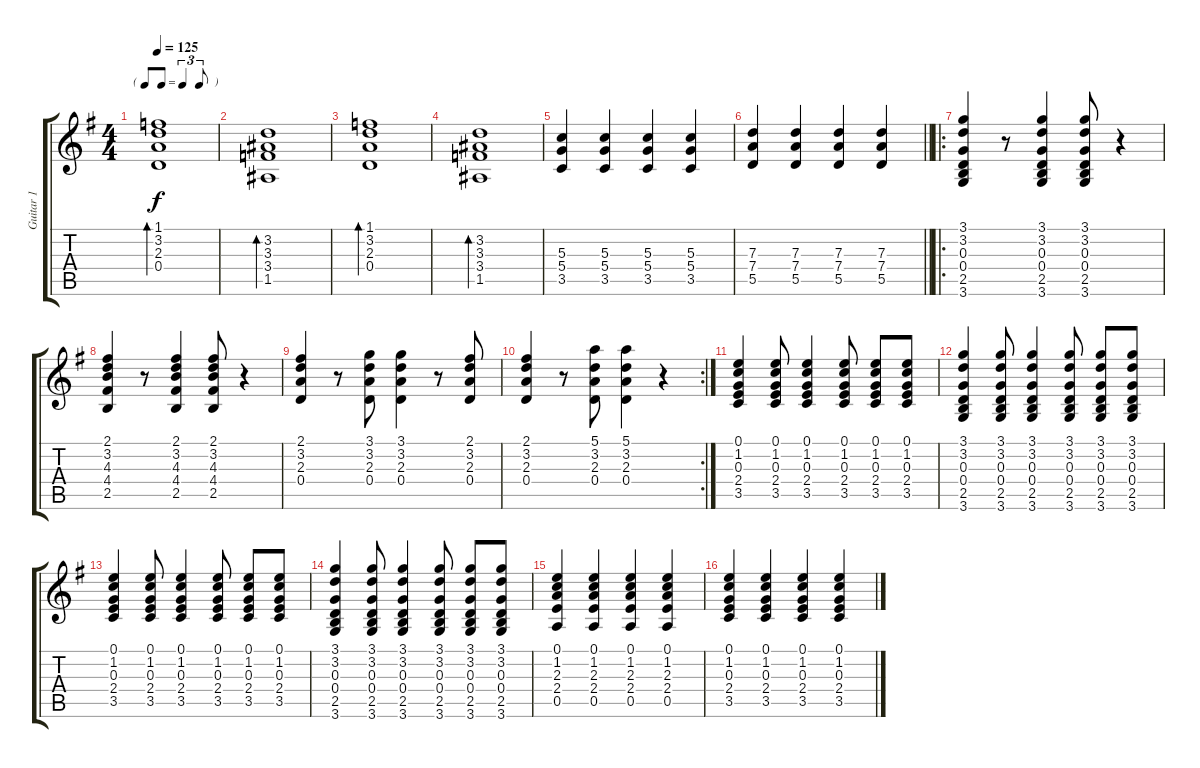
\track ("Guitar 1" "Guitar 1") {instrument overdrivenguitar}
\staff {score tabs}
\tuning (E4 B3 G3 D3 A2 E2) {hide}
\ts (4 4)
\tf triplet8th
\tempo 125
\clef g2
\ks g
(1.1 3.2 2.3 0.4).1{bd 30 dy f} |
(3.2 3.3 3.4 1.5).1{bd 30} |
(1.1 3.2 2.3 0.4).1{bd 30} |
(3.2 3.3 3.4 1.5).1{bd 30} |
(5.3 5.4 3.5).4 (5.3 5.4 3.5).4 (5.3 5.4 3.5).4 (5.3 5.4 3.5).4 |
\barLineRight lightlight
(7.3 7.4 5.5).4 (7.3 7.4 5.5).4 (7.3 7.4 5.5).4 (7.3 7.4 5.5).4 |
\ro
(3.1 3.2 0.3 0.4 2.5 3.6).4 r.8 (3.1 3.2 0.3 0.4 2.5 3.6).4 (3.1 3.2 0.3 0.4 2.5 3.6).8 r.4 |
(2.1 3.2 4.3 4.4 2.5).4 r.8 (2.1 3.2 4.3 4.4 2.5).4 (2.1 3.2 4.3 4.4 2.5).8 r.4 |
(2.1 3.2 2.3 0.4).4 r.8 (3.1 3.2 2.3 0.4).8 (3.1 3.2 2.3 0.4).4 r.8 (2.1 3.2 2.3 0.4).8 |
\rc 2
(2.1 3.2 2.3 0.4).4 r.8 (5.1 3.2 2.3 0.4).8 (5.1 3.2 2.3 0.4).4 r.4 |
(0.1 1.2 0.3 2.4 3.5).4 (0.1 1.2 0.3 2.4 3.5).8 (0.1 1.2 0.3 2.4 3.5).4 (0.1 1.2 0.3 2.4 3.5).8 (0.1 1.2 0.3 2.4 3.5).8 (0.1 1.2 0.3 2.4 3.5).8 |
(3.1 3.2 0.3 0.4 2.5 3.6).4 (3.1 3.2 0.3 0.4 2.5 3.6).8 (3.1 3.2 0.3 0.4 2.5 3.6).4 (3.1 3.2 0.3 0.4 2.5 3.6).8 (3.1 3.2 0.3 0.4 2.5 3.6).8 (3.1 3.2 0.3 0.4 2.5 3.6).8 |
(0.1 1.2 0.3 2.4 3.5).4 (0.1 1.2 0.3 2.4 3.5).8 (0.1 1.2 0.3 2.4 3.5).4 (0.1 1.2 0.3 2.4 3.5).8 (0.1 1.2 0.3 2.4 3.5).8 (0.1 1.2 0.3 2.4 3.5).8 |
(3.1 3.2 0.3 0.4 2.5 3.6).4 (3.1 3.2 0.3 0.4 2.5 3.6).8 (3.1 3.2 0.3 0.4 2.5 3.6).4 (3.1 3.2 0.3 0.4 2.5 3.6).8 (3.1 3.2 0.3 0.4 2.5 3.6).8 (3.1 3.2 0.3 0.4 2.5 3.6).8 |
(0.1 1.2 2.3 2.4 0.5).4 (0.1 1.2 2.3 2.4 0.5).4 (0.1 1.2 2.3 2.4 0.5).4 (0.1 1.2 2.3 2.4 0.5).4 |
(0.1 1.2 0.3 2.4 3.5).4 (0.1 1.2 0.3 2.4 3.5).4 (0.1 1.2 0.3 2.4 3.5).4 (0.1 1.2 0.3 2.4 3.5).4
